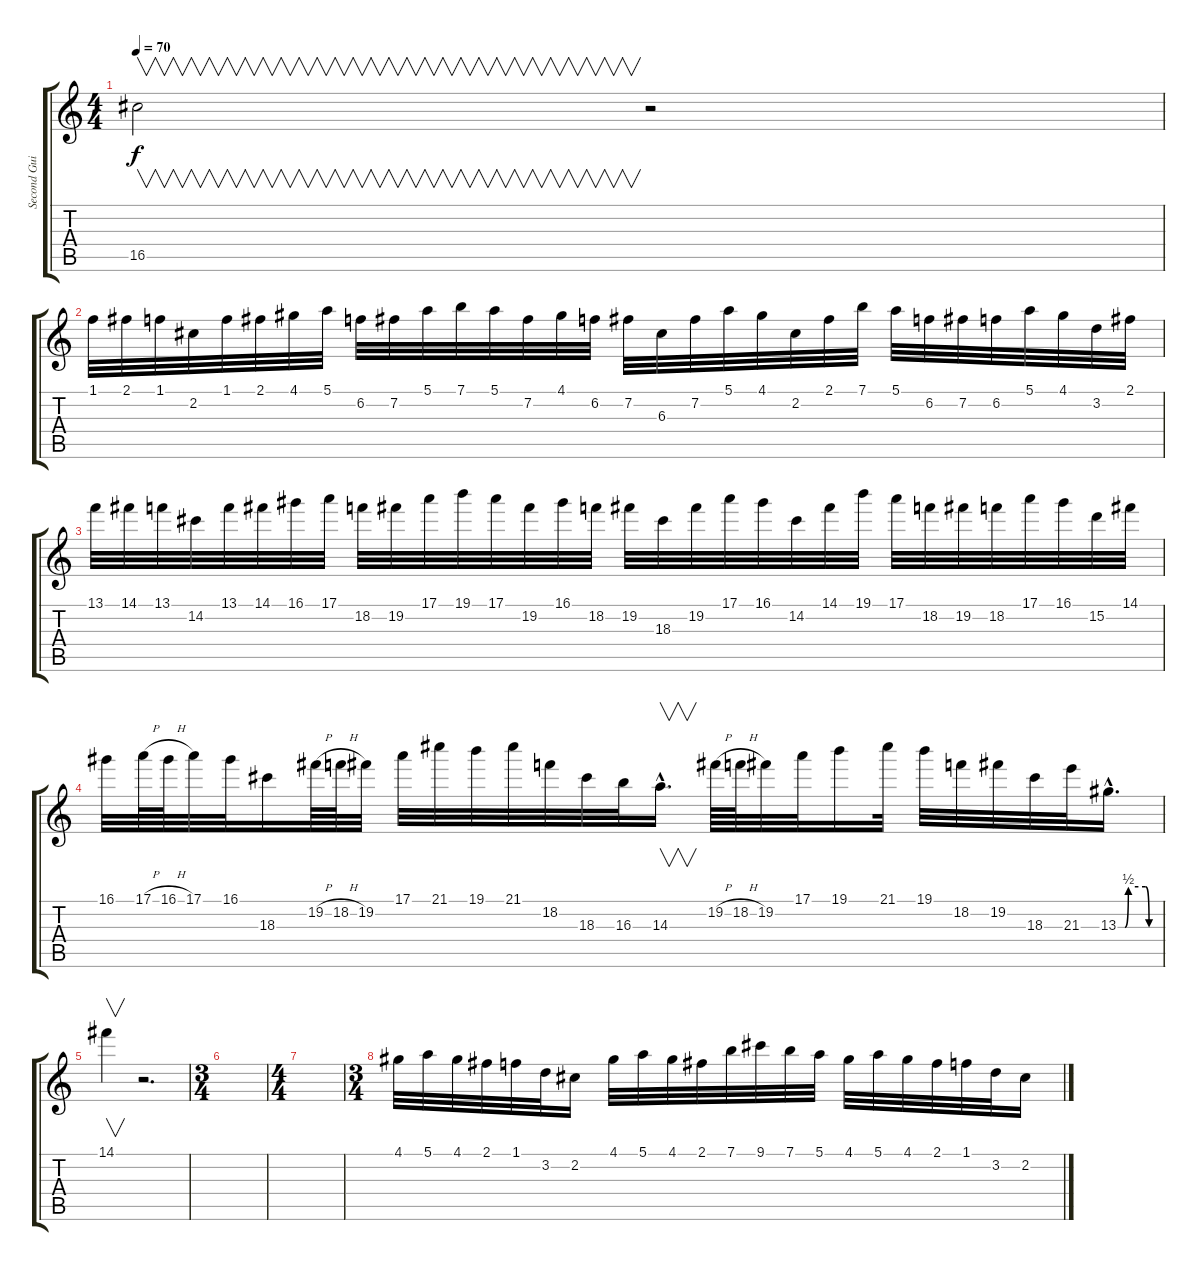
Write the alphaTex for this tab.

\track ("Second Guitar" "Second Gui") {instrument overdrivenguitar}
\staff {score tabs}
\tuning (E4 B3 G3 D3 A2 E2) {hide}
\ts (4 4)
\tempo 70
\clef g2
\ks c
16.5.2{v dy f} r.2 |
1.1.32 2.1.32 1.1.32 2.2.32 1.1.32 2.1.32 4.1.32 5.1.32 6.2.32 7.2.32 5.1.32 7.1.32 5.1.32 7.2.32 4.1.32 6.2.32 7.2.32 6.3.32 7.2.32 5.1.32 4.1.32 2.2.32 2.1.32 7.1.32 5.1.32 6.2.32 7.2.32 6.2.32 5.1.32 4.1.32 3.2.32 2.1.32 |
13.1.32{volume 9} 14.1.32 13.1.32 14.2.32 13.1.32 14.1.32 16.1.32 17.1.32 18.2.32 19.2.32 17.1.32 19.1.32 17.1.32 19.2.32 16.1.32 18.2.32 19.2.32 18.3.32 19.2.32 17.1.32 16.1.32 14.2.32 14.1.32 19.1.32 17.1.32 18.2.32 19.2.32 18.2.32 17.1.32 16.1.32 15.2.32 14.1.32 |
16.1.32 17.1{h}.64 16.1{h}.64 17.1.32 16.1.32 18.3.16 19.2{h}.64 18.2{h}.64 19.2.32 17.1.32 21.1.32 19.1.32 21.1.32 18.2.32 18.3.32 16.3.32 14.3{hac}.16{v d} 19.2{h}.64 18.2{h}.64 19.2.32 17.1.32 19.1.16 21.1.32 19.1.32 18.2.32 19.2.32 18.3.32 21.3.32 13.3{be (custom 0 0 10 0 15 2 40 2 45 0 60 0) hac}.16{d} |
14.1.4{v volume 8} r.2{d} |
\ts (3 4)
|
\ts (4 4)
|
\ts (3 4)
4.1.32 5.1.32 4.1.32 2.1.32 1.1.32 3.2.32 2.2.16 4.1.32 5.1.32 4.1.32 2.1.32 7.1.32 9.1.32 7.1.32 5.1.32 4.1.32 5.1.32 4.1.32 2.1.32 1.1.32 3.2.32 2.2.16
